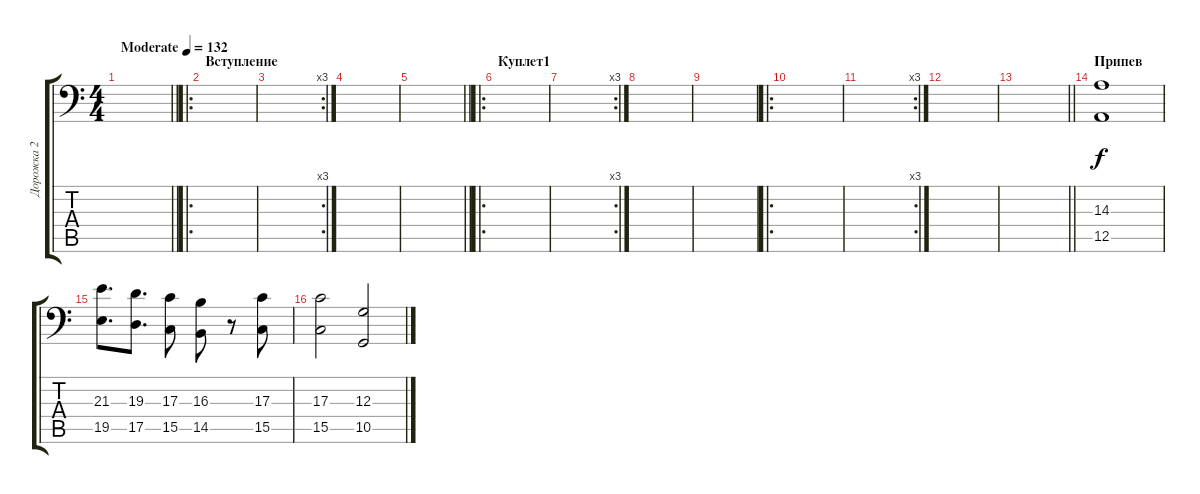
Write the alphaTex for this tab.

\track ("Дорожка 2" "Дорожка 2") {instrument trombone}
\staff {score tabs}
\tuning (E3 B2 G2 D2 A1 E1) {hide}
\ts (4 4)
\tempo (132 "Moderate")
\clef f4
\barLineRight lightlight
\ks c
|
\ro
\section ("" "Вступление")
|
\rc 3
|
|
\barLineRight lightlight
|
\ro
\section ("" "Куплет1")
|
\rc 3
|
|
|
\ro
|
\rc 3
|
|
\barLineRight lightlight
|
\section ("" "Припев")
(14.3 12.5).1 |
(21.3 19.5).8{d} (19.3 17.5).8{d} (17.3 15.5).8 (16.3 14.5).8 r.8 (17.3 15.5).8 |
(17.3 15.5).2 (12.3 10.5).2
